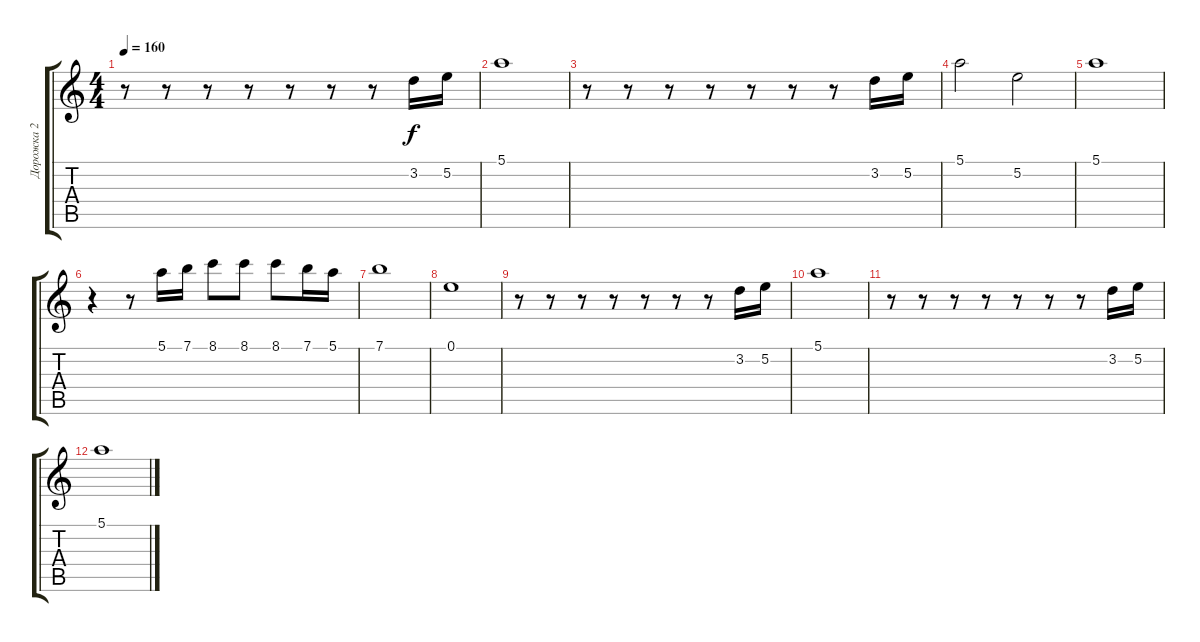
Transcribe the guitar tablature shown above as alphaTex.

\track ("Дорожка 2" "Дорожка 2") {instrument overdrivenguitar}
\staff {score tabs}
\tuning (E4 B3 G3 D3 A2 E2) {hide}
\ts (4 4)
\tempo 160
\clef g2
\ks c
r.8{dy f} r.8 r.8 r.8 r.8 r.8 r.8 3.2.16 5.2.16 |
5.1.1 |
r.8 r.8 r.8 r.8 r.8 r.8 r.8 3.2.16 5.2.16 |
5.1.2 5.2.2 |
5.1.1 |
r.4 r.8 5.1.16 7.1.16 8.1.8 8.1.8 8.1.8 7.1.16 5.1.16 |
7.1.1 |
0.1.1 |
r.8 r.8 r.8 r.8 r.8 r.8 r.8 3.2.16 5.2.16 |
5.1.1 |
r.8 r.8 r.8 r.8 r.8 r.8 r.8 3.2.16 5.2.16 |
5.1.1
